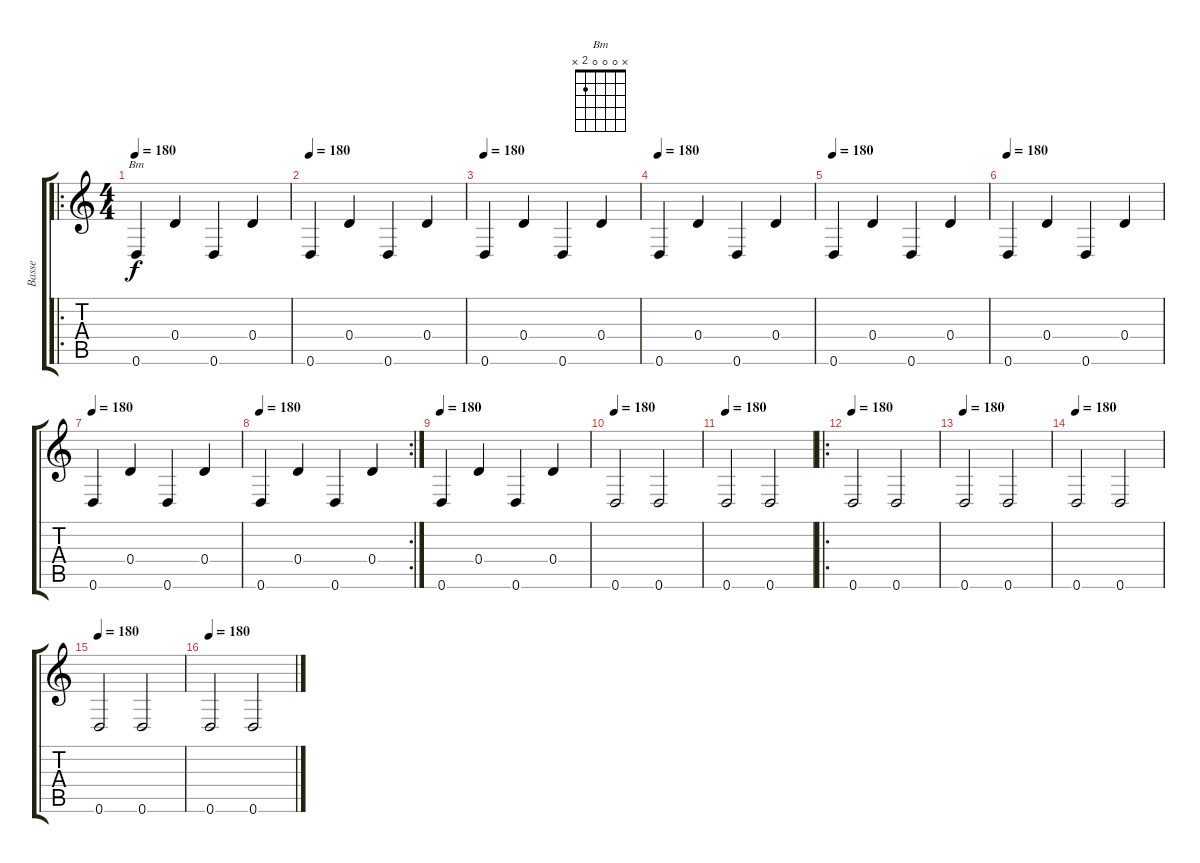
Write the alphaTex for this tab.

\track ("Basse" "Basse") {instrument synthbass1}
\staff {score tabs}
\tuning (E4 B3 Gb3 D3 A2 D2) {hide}
\chord ("Bm" x 0 0 0 2 x)
\ro
\ts (4 4)
\tempo 180
\clef g2
\ks c
0.6.4{ch "Bm" dy f} 0.4.4 0.6.4 0.4.4 |
\tempo 180
0.6.4 0.4.4 0.6.4 0.4.4 |
\tempo 180
0.6.4 0.4.4 0.6.4 0.4.4 |
\tempo 180
0.6.4 0.4.4 0.6.4 0.4.4 |
\tempo 180
0.6.4 0.4.4 0.6.4 0.4.4 |
\tempo 180
0.6.4 0.4.4 0.6.4 0.4.4 |
\tempo 180
0.6.4 0.4.4 0.6.4 0.4.4 |
\rc 2
\tempo 180
0.6.4 0.4.4 0.6.4 0.4.4 |
\tempo 180
0.6.4 0.4.4 0.6.4 0.4.4 |
\tempo 180
0.6.2 0.6.2 |
\tempo 180
0.6.2 0.6.2 |
\ro
\tempo 180
0.6.2 0.6.2 |
\tempo 180
0.6.2 0.6.2 |
\tempo 180
0.6.2 0.6.2 |
\tempo 180
0.6.2 0.6.2 |
\tempo 180
0.6.2 0.6.2
